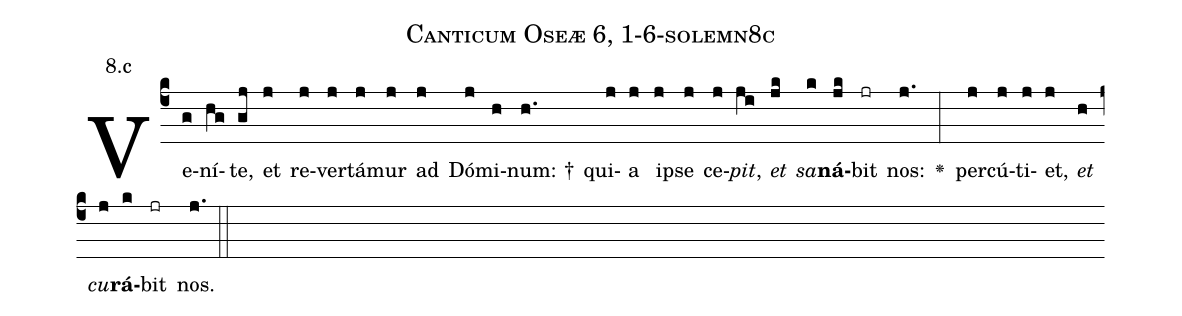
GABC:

name: Canticum Oseæ 6, 1-6-solemn8c;
annotation: 8.c;
%%
(c4)Ve(g)ní(hg)te,(gj) et(j) re(j)ver(j)tá(j)mur(j) ad(j) Dó(j)mi(h)num: †(h.) qui(j)a(j) i(j)pse(j) ce(j)<i>pit</i>,(ji) <i>et</i>(jk) <i>sa</i>(k)<b>ná</b>(jk)bit(jr) nos:(j.) <v>\greheightstar</v>(:) per(j)cú(j)ti(j)et,(j) <i>et</i>(h) <i>cu</i>(j)<b>rá</b>(k)bit(jr) nos.(j.) (::)


%E(j) u(j) o(h) u(j) a(k) e.(j.) (::)
